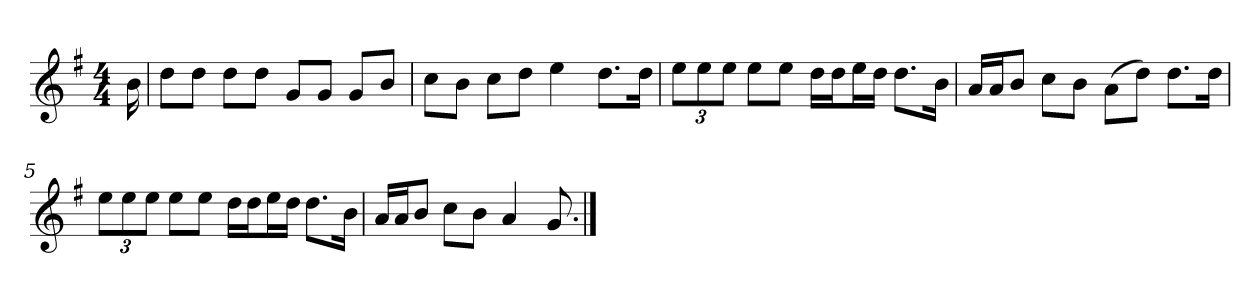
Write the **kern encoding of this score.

**kern
*part1
*staff1
*k[f#]
*M4/4
*MM120
=
16b
=1
8ddL
8ddJ
8ddL
8ddJ
8gL
8gJ
8gL
8bJ
=2
8ccL
8bJ
8ccL
8ddJ
4ee
8.ddL
16ddJk
=3
12eeL
12ee
12eeJ
8eeL
8eeJ
16ddLL
16ddJ
16eeL
16ddJJ
8.ddL
16bJk
=4
16aLL
16aJ
8bJ
8ccL
8bJ
(8aL
8ddJ)
8.ddL
16ddJk
=5
12eeL
12ee
12eeJ
8eeL
8eeJ
16ddLL
16ddJ
16eeL
16ddJJ
8.ddL
16bJk
=6
16aKL
16aK
8bJ
8ccL
8bJ
4a
8.g
==
*-
